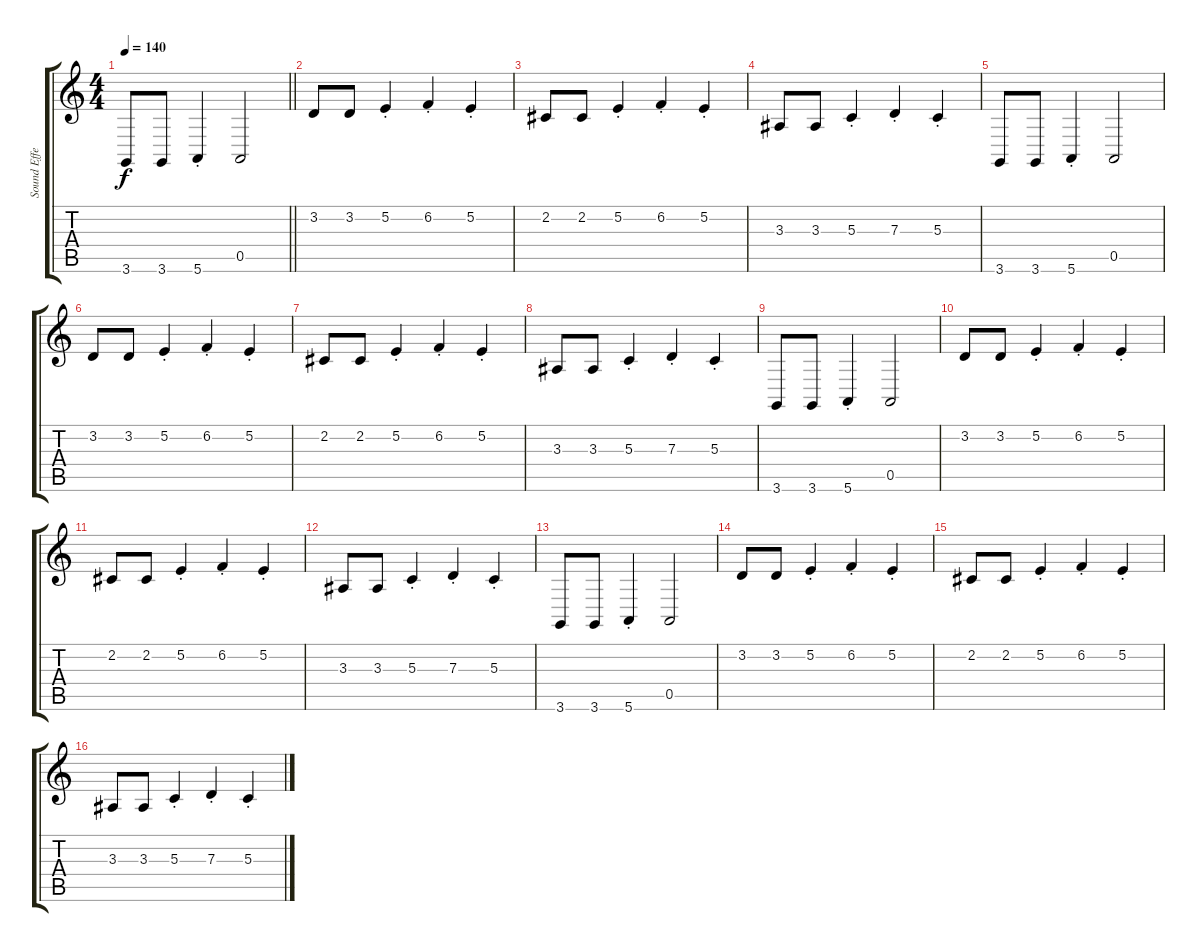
\track ("Sound Effect" "Sound Effe") {instrument tangoaccordion}
\staff {score tabs}
\tuning (E4 B3 G3 D3 A2 E2) {hide}
\ts (4 4)
\tempo 140
\clef g2
\barLineRight lightlight
\ks c
3.6.8{dy f} 3.6.8 5.6{st}.4 0.5.2 |
\section ("" "")
3.2.8 3.2.8 5.2{st}.4 6.2{st}.4 5.2{st}.4 |
2.2.8 2.2.8 5.2{st}.4 6.2{st}.4 5.2{st}.4 |
3.3.8 3.3.8 5.3{st}.4 7.3{st}.4 5.3{st}.4 |
3.6.8 3.6.8 5.6{st}.4 0.5.2 |
3.2.8 3.2.8 5.2{st}.4 6.2{st}.4 5.2{st}.4 |
2.2.8 2.2.8 5.2{st}.4 6.2{st}.4 5.2{st}.4 |
3.3.8 3.3.8 5.3{st}.4 7.3{st}.4 5.3{st}.4 |
3.6.8 3.6.8 5.6{st}.4 0.5.2 |
3.2.8 3.2.8 5.2{st}.4 6.2{st}.4 5.2{st}.4 |
2.2.8 2.2.8 5.2{st}.4 6.2{st}.4 5.2{st}.4 |
3.3.8 3.3.8 5.3{st}.4 7.3{st}.4 5.3{st}.4 |
3.6.8 3.6.8 5.6{st}.4 0.5.2 |
3.2.8 3.2.8 5.2{st}.4 6.2{st}.4 5.2{st}.4 |
2.2.8 2.2.8 5.2{st}.4 6.2{st}.4 5.2{st}.4 |
3.3.8 3.3.8 5.3{st}.4 7.3{st}.4 5.3{st}.4
